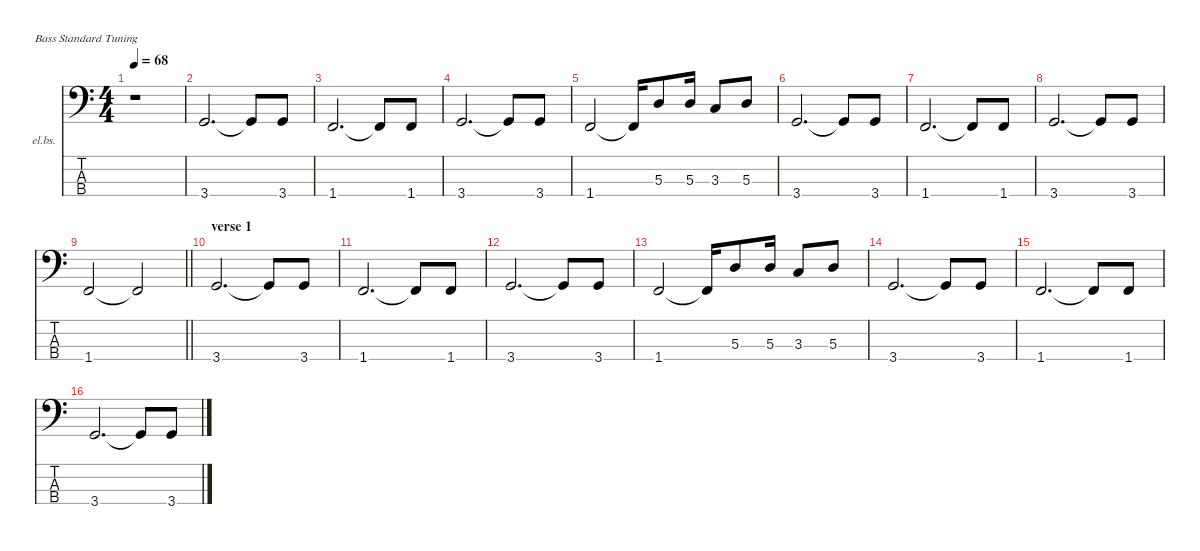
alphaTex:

\defaultSystemsLayout 4
\hideDynamics
\bracketExtendMode nobrackets
\firstSystemTrackNameOrientation horizontal
\otherSystemsTrackNameOrientation horizontal
\track ("Bass" "el.bs.") {instrument electricbassfinger}
\staff {score tabs}
\tuning (G2 D2 A1 E1)
\ts (4 4)
\beaming (8 2 2 2 2)
\tempo 68
\clef f4
\ks c
r.1{dy f instrument electricbassfinger} |
3.4.2{d} 3.4{t}.8 3.4.8 |
1.4.2{d} 1.4{t}.8 1.4.8 |
3.4.2{d} 3.4{t}.8 3.4.8 |
1.4.2 1.4{t}.16 5.3.8 5.3.16 3.3.8 5.3.8 |
3.4.2{d} 3.4{t}.8 3.4.8 |
1.4.2{d} 1.4{t}.8 1.4.8 |
3.4.2{d} 3.4{t}.8 3.4.8 |
\barLineRight lightlight
1.4.2 1.4{t}.2 |
\section ("" "verse 1")
3.4.2{d} 3.4{t}.8 3.4.8 |
1.4.2{d} 1.4{t}.8 1.4.8 |
3.4.2{d} 3.4{t}.8 3.4.8 |
1.4.2 1.4{t}.16 5.3.8 5.3.16 3.3.8 5.3.8 |
3.4.2{d} 3.4{t}.8 3.4.8 |
1.4.2{d} 1.4{t}.8 1.4.8 |
3.4.2{d} 3.4{t}.8 3.4.8
